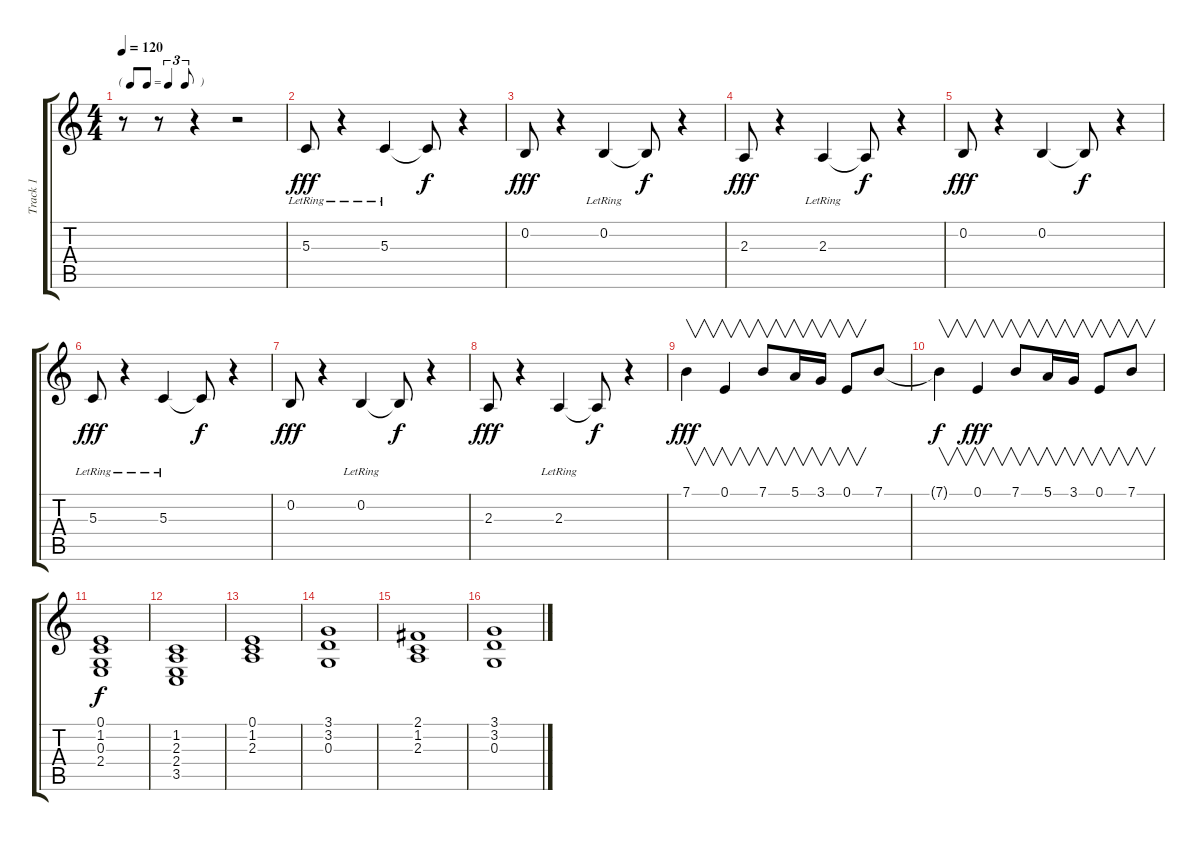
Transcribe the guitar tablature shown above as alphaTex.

\track ("Track 1" "Track 1") {instrument electricpiano1}
\staff {score tabs}
\tuning (E4 B3 G3 D3 A2 E2) {hide}
\ts (4 4)
\tf triplet8th
\tempo 120
\clef g2
\ks c
r.8{dy fff} r.8 r.4 r.2 |
5.3{lr}.8{volume 14 instrument tenorsax} r.4 5.3{lr}.4 5.3{t}.8{dy f} r.4 |
0.2.8{dy fff} r.4 0.2{lr}.4 0.2{t}.8{dy f} r.4 |
2.3.8{dy fff} r.4 2.3{lr}.4 2.3{t}.8{dy f} r.4 |
0.2.8{dy fff} r.4 0.2.4 0.2{t}.8{dy f} r.4 |
5.3{lr}.8{dy fff volume 14} r.4 5.3{lr}.4 5.3{t}.8{dy f} r.4 |
0.2.8{dy fff} r.4 0.2{lr}.4 0.2{t}.8{dy f} r.4 |
2.3.8{dy fff} r.4 2.3{lr}.4 2.3{t}.8{dy f} r.4 |
7.1.4{v dy fff instrument tenorsax} 0.1.4{v} 7.1.8{v} 5.1.16{v} 3.1.16{v} 0.1.8{v} 7.1.8 |
7.1{t}.4{v dy f} 0.1.4{v dy fff} 7.1.8{v} 5.1.16{v} 3.1.16{v} 0.1.8{v} 7.1.8{v} |
(0.1 1.2 0.3 2.4).1{dy f volume 13} |
(1.2 2.3 2.4 3.5).1 |
(0.1 1.2 2.3).1 |
(3.1 3.2 0.3).1 |
(2.1 1.2 2.3).1 |
(3.1 3.2 0.3).1
